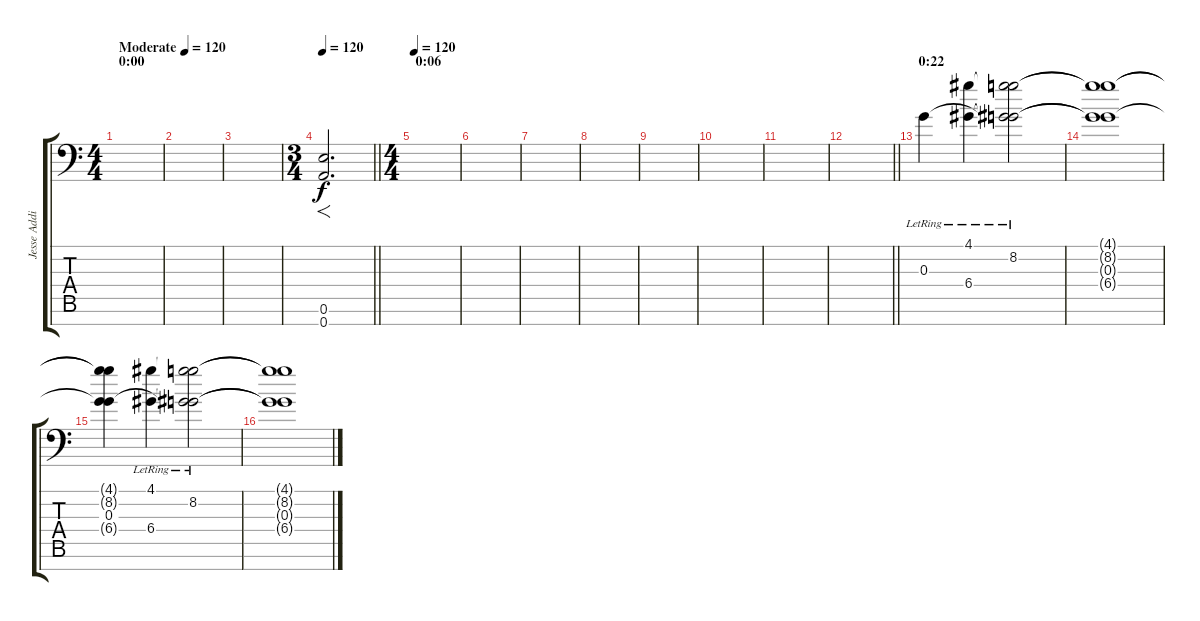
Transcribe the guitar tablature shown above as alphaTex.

\track ("Jesse Additional" "Jesse Addi") {instrument distortionguitar}
\staff {score tabs}
\tuning (E4 B3 G3 D3 A2 E2 A1) {hide}
\ts (4 4)
\section ("" "0:00")
\tempo (120 "Moderate")
\tempo 140
\tempo (120 "Moderate")
\clef f4
\ks c
|
|
|
\ts (3 4)
\tempo 120
\barLineRight lightlight
(0.6 0.7).2{f d} |
\ts (4 4)
\section ("" "0:06")
\tempo 120
|
|
|
|
|
|
|
\barLineRight lightlight
|
\section ("" "0:22")
0.3{lr}.4 (4.1{lr} 6.4{lr}).4 (4.1{t} 8.2{lr} 0.3{t} 6.4{t}).2 |
(4.1{t} 8.2{t} 0.3{t} 6.4{t}).1 |
(4.1{t} 8.2{t} 0.3 6.4{t}).4 (4.1{lr} 6.4{lr}).4 (4.1{t} 8.2{lr} 0.3{t} 6.4{t}).2 |
(4.1{t} 8.2{t} 0.3{t} 6.4{t}).1
